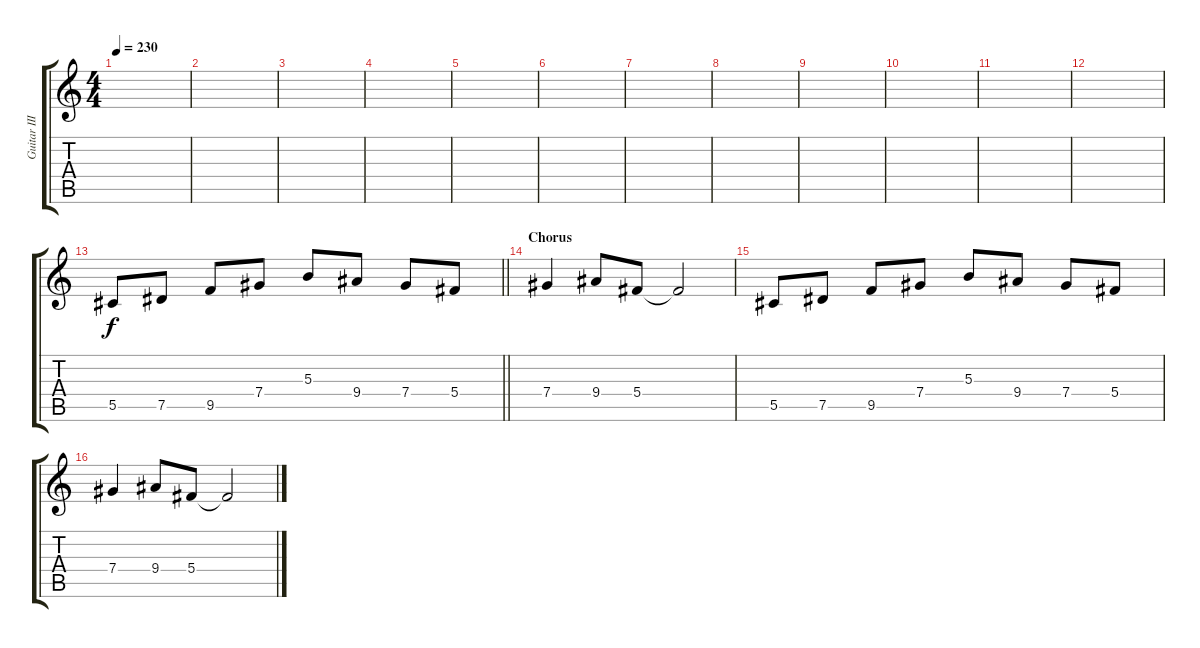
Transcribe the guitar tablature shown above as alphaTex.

\track ("Guitar III" "Guitar III") {instrument distortionguitar}
\staff {score tabs}
\tuning (Eb4 Bb3 Gb3 Db3 Ab2 Eb2) {hide}
\ts (4 4)
\tempo 230
\clef g2
\ks c
|
|
|
|
|
|
|
|
|
|
|
|
\barLineRight lightlight
5.5.8 7.5.8 9.5.8 7.4.8 5.3.8 9.4.8 7.4.8 5.4.8 |
\section ("" "Chorus")
7.4.4 9.4.8 5.4.8 5.4{t}.2 |
5.5.8 7.5.8 9.5.8 7.4.8 5.3.8 9.4.8 7.4.8 5.4.8 |
7.4.4 9.4.8 5.4.8 5.4{t}.2
